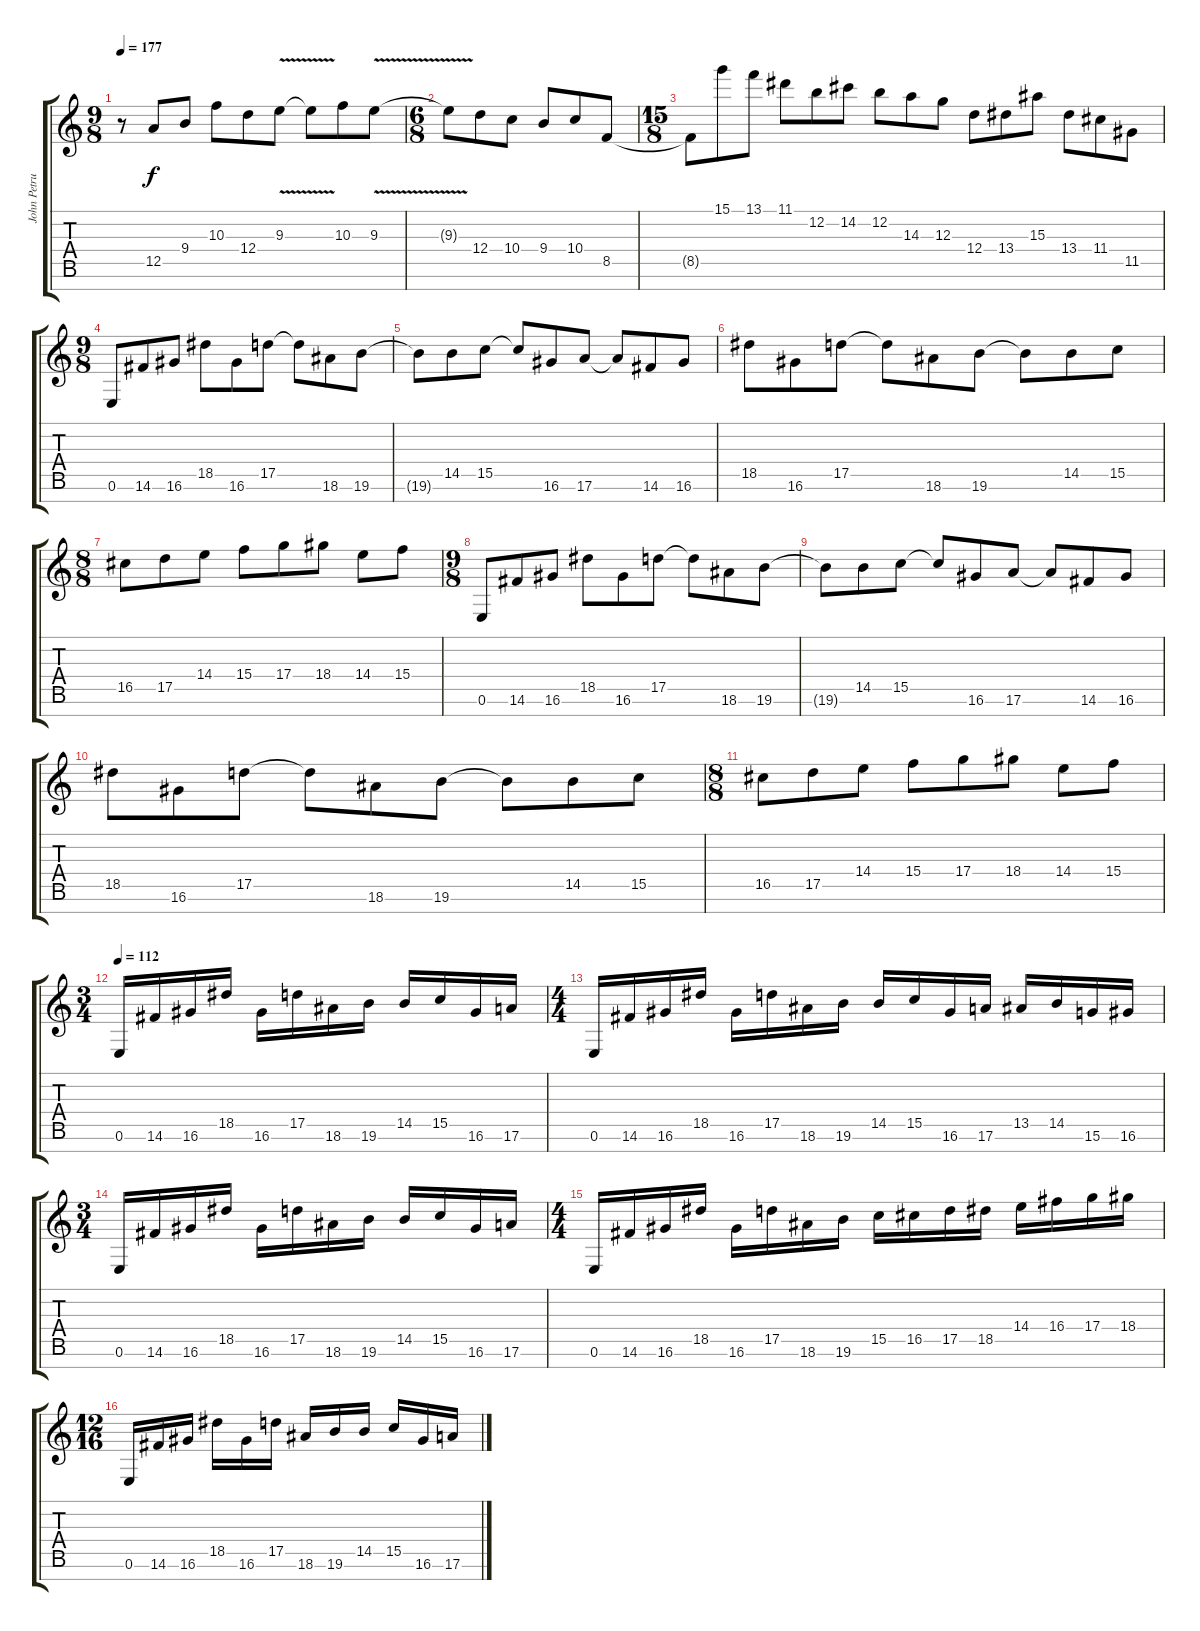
\track ("John Petrucci Guitar 1 (main)" "John Petru") {instrument overdrivenguitar}
\staff {score tabs}
\tuning (E4 B3 G3 D3 A2 E2 B1) {hide}
\ts (9 8)
\tempo 177
\clef g2
\ks c
r.8{dy f} 12.5.8 9.4.8 10.3.8 12.4.8 9.3{v}.8 9.3{t}.8 10.3.8 9.3{v}.8 |
\ts (6 8)
9.3{t}.8 12.4.8 10.4.8 9.4.8 10.4.8 8.5.8 |
\ts (15 8)
8.5{t}.8 15.1.8 13.1.8 11.1.8 12.2.8 14.2.8 12.2.8 14.3.8 12.3.8 12.4.8 13.4.8 15.3.8 13.4.8 11.4.8 11.5.8 |
\ts (9 8)
0.6.8 14.6.8 16.6.8 18.5.8 16.6.8 17.5.8 17.5{t}.8 18.6.8 19.6.8 |
19.6{t}.8 14.5.8 15.5.8 15.5{t}.8 16.6.8 17.6.8 17.6{t}.8 14.6.8 16.6.8 |
18.5.8 16.6.8 17.5.8 17.5{t}.8 18.6.8 19.6.8 19.6{t}.8 14.5.8 15.5.8 |
\ts (8 8)
16.5.8 17.5.8 14.4.8 15.4.8 17.4.8 18.4.8 14.4.8 15.4.8 |
\ts (9 8)
0.6.8 14.6.8 16.6.8 18.5.8 16.6.8 17.5.8 17.5{t}.8 18.6.8 19.6.8 |
19.6{t}.8 14.5.8 15.5.8 15.5{t}.8 16.6.8 17.6.8 17.6{t}.8 14.6.8 16.6.8 |
18.5.8 16.6.8 17.5.8 17.5{t}.8 18.6.8 19.6.8 19.6{t}.8 14.5.8 15.5.8 |
\ts (8 8)
16.5.8 17.5.8 14.4.8 15.4.8 17.4.8 18.4.8 14.4.8 15.4.8 |
\ts (3 4)
\tempo 112
0.6.16 14.6.16 16.6.16 18.5.16 16.6.16 17.5.16 18.6.16 19.6.16 14.5.16 15.5.16 16.6.16 17.6.16 |
\ts (4 4)
0.6.16 14.6.16 16.6.16 18.5.16 16.6.16 17.5.16 18.6.16 19.6.16 14.5.16 15.5.16 16.6.16 17.6.16 13.5.16 14.5.16 15.6.16 16.6.16 |
\ts (3 4)
0.6.16 14.6.16 16.6.16 18.5.16 16.6.16 17.5.16 18.6.16 19.6.16 14.5.16 15.5.16 16.6.16 17.6.16 |
\ts (4 4)
0.6.16 14.6.16 16.6.16 18.5.16 16.6.16 17.5.16 18.6.16 19.6.16 15.5.16 16.5.16 17.5.16 18.5.16 14.4.16 16.4.16 17.4.16 18.4.16 |
\ts (12 16)
0.6.16 14.6.16 16.6.16 18.5.16 16.6.16 17.5.16 18.6.16 19.6.16 14.5.16 15.5.16 16.6.16 17.6.16
